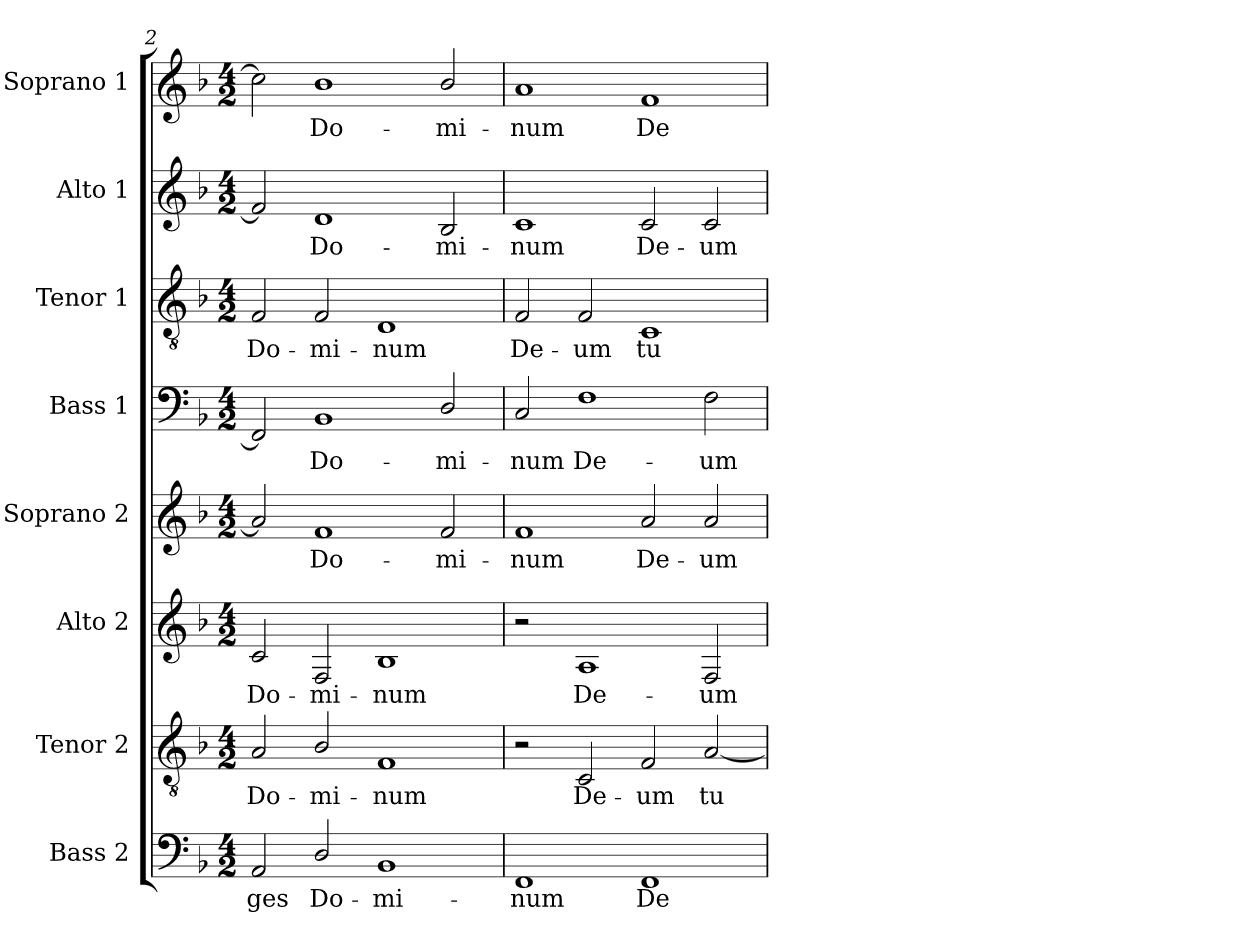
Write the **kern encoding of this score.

**kern	**text	**kern	**text	**kern	**text	**kern	**text	**kern	**text	**kern	**text	**kern	**text	**kern	**text
*part8	*part8	*part7	*part7	*part6	*part6	*part5	*part5	*part4	*part4	*part3	*part3	*part2	*part2	*part1	*part1
*staff8	*staff8	*staff7	*staff7	*staff6	*staff6	*staff5	*staff5	*staff4	*staff4	*staff3	*staff3	*staff2	*staff2	*staff1	*staff1
*I"Bass 2	*	*I"Tenor 2	*	*I"Alto 2	*	*I"Soprano 2	*	*I"Bass 1	*	*I"Tenor 1	*	*I"Alto 1	*	*I"Soprano 1	*
*I'B2.	*	*I'T2.	*	*I'A2.	*	*I'S2.	*	*I'B1.	*	*I'T1.	*	*I'A1.	*	*I'S1.	*
*clefF4	*	*clefGv2	*	*clefG2	*	*clefG2	*	*clefF4	*	*clefGv2	*	*clefG2	*	*clefG2	*
*	*	*ITrd7c12	*	*	*	*	*	*	*	*ITrd7c12	*	*	*	*	*
*k[b-]	*	*k[b-]	*	*k[b-]	*	*k[b-]	*	*k[b-]	*	*k[b-]	*	*k[b-]	*	*k[b-]	*
*F:	*	*F:	*	*F:	*	*F:	*	*F:	*	*F:	*	*F:	*	*F:	*
*M4/2	*	*M4/2	*	*M4/2	*	*M4/2	*	*M4/2	*	*M4/2	*	*M4/2	*	*M4/2	*
=2	=2	=2	=2	=2	=2	=2	=2	=2	=2	=2	=2	=2	=2	=2	=2
!	!LO:LY:b:color=#000000	!	!	!	!	!	!	!	!	!	!	!	!	!	!
!	!	!	!LO:LY:b:color=#000000	!	!	!	!	!	!	!	!	!	!	!	!
!	!	!	!	!	!LO:LY:b:color=#000000	!	!	!	!	!	!	!	!	!	!
!	!	!	!	!	!	!	!	!	!	!	!LO:LY:b:color=#000000	!	!	!	!
2AAi/	-ges	2AAi/	Do-	2ci/	Do-	2ai/]	.	2FFi/]	.	2FFi/	Do-	2fi/]	.	2cci\]	.
!	!LO:LY:b:color=#000000	!	!	!	!	!	!	!	!	!	!	!	!	!	!
!	!	!	!LO:LY:b:color=#000000	!	!	!	!	!	!	!	!	!	!	!	!
!	!	!	!	!	!LO:LY:b:color=#000000	!	!	!	!	!	!	!	!	!	!
!	!	!	!	!	!	!	!LO:LY:b:color=#000000	!	!	!	!	!	!	!	!
!	!	!	!	!	!	!	!	!	!LO:LY:b:color=#000000	!	!	!	!	!	!
!	!	!	!	!	!	!	!	!	!	!	!LO:LY:b:color=#000000	!	!	!	!
!	!	!	!	!	!	!	!	!	!	!	!	!	!LO:LY:b:color=#000000	!	!
!	!	!	!	!	!	!	!	!	!	!	!	!	!	!	!LO:LY:b:color=#000000
2Di/	Do-	2BB-i/	-mi-	2Fi/	-mi-	1fi	Do-	1BB-i	Do-	2FFi/	-mi-	1di	Do-	1b-i	Do-
!	!LO:LY:b:color=#000000	!	!	!	!	!	!	!	!	!	!	!	!	!	!
!	!	!	!LO:LY:b:color=#000000	!	!	!	!	!	!	!	!	!	!	!	!
!	!	!	!	!	!LO:LY:b:color=#000000	!	!	!	!	!	!	!	!	!	!
!	!	!	!	!	!	!	!	!	!	!	!LO:LY:b:color=#000000	!	!	!	!
1BB-i	-mi-	1FFi	-num	1B-i	-num	.	.	.	.	1DDi	-num	.	.	.	.
!	!	!	!	!	!	!	!LO:LY:b:color=#000000	!	!	!	!	!	!	!	!
!	!	!	!	!	!	!	!	!	!LO:LY:b:color=#000000	!	!	!	!	!	!
!	!	!	!	!	!	!	!	!	!	!	!	!	!LO:LY:b:color=#000000	!	!
!	!	!	!	!	!	!	!	!	!	!	!	!	!	!	!LO:LY:b:color=#000000
.	.	.	.	.	.	2fi/	-mi-	2Di/	-mi-	.	.	2B-i/	-mi-	2b-i/	-mi-
=3	=3	=3	=3	=3	=3	=3	=3	=3	=3	=3	=3	=3	=3	=3	=3
!	!LO:LY:b:color=#000000	!	!	!	!	!	!	!	!	!	!	!	!	!	!
!	!	!	!	!	!	!	!LO:LY:b:color=#000000	!	!	!	!	!	!	!	!
!	!	!	!	!	!	!	!	!	!LO:LY:b:color=#000000	!	!	!	!	!	!
!	!	!	!	!	!	!	!	!	!	!	!LO:LY:b:color=#000000	!	!	!	!
!	!	!	!	!	!	!	!	!	!	!	!	!	!LO:LY:b:color=#000000	!	!
!	!	!	!	!	!	!	!	!	!	!	!	!	!	!	!LO:LY:b:color=#000000
1FFi	-num	2r	.	2r	.	1fi	-num	2Ci/	-num	2FFi/	De-	1ci	-num	1ai	-num
!	!	!	!LO:LY:b:color=#000000	!	!	!	!	!	!	!	!	!	!	!	!
!	!	!	!	!	!LO:LY:b:color=#000000	!	!	!	!	!	!	!	!	!	!
!	!	!	!	!	!	!	!	!	!LO:LY:b:color=#000000	!	!	!	!	!	!
!	!	!	!	!	!	!	!	!	!	!	!LO:LY:b:color=#000000	!	!	!	!
.	.	2CCi/	De-	1Ai	De-	.	.	1Fi	De-	2FFi/	-um	.	.	.	.
!	!LO:LY:b:color=#000000	!	!	!	!	!	!	!	!	!	!	!	!	!	!
!	!	!	!LO:LY:b:color=#000000	!	!	!	!	!	!	!	!	!	!	!	!
!	!	!	!	!	!	!	!LO:LY:b:color=#000000	!	!	!	!	!	!	!	!
!	!	!	!	!	!	!	!	!	!	!	!LO:LY:b:color=#000000	!	!	!	!
!	!	!	!	!	!	!	!	!	!	!	!	!	!LO:LY:b:color=#000000	!	!
!	!	!	!	!	!	!	!	!	!	!	!	!	!	!	!LO:LY:b:color=#000000
1FFi	De-	2FFi/	-um	.	.	2ai/	De-	.	.	1CCi	tu-	2ci/	De-	1fi	De-
!	!	!	!LO:LY:b:color=#000000	!	!	!	!	!	!	!	!	!	!	!	!
!	!	!	!	!	!LO:LY:b:color=#000000	!	!	!	!	!	!	!	!	!	!
!	!	!	!	!	!	!	!LO:LY:b:color=#000000	!	!	!	!	!	!	!	!
!	!	!	!	!	!	!	!	!	!LO:LY:b:color=#000000	!	!	!	!	!	!
!	!	!	!	!	!	!	!	!	!	!	!	!	!LO:LY:b:color=#000000	!	!
.	.	[2AAi/	tu-	2Fi/	-um	2ai/	-um	2Fi\	-um	.	.	2ci/	-um	.	.
=	=	=	=	=	=	=	=	=	=	=	=	=	=	=	=
*-	*-	*-	*-	*-	*-	*-	*-	*-	*-	*-	*-	*-	*-	*-	*-
